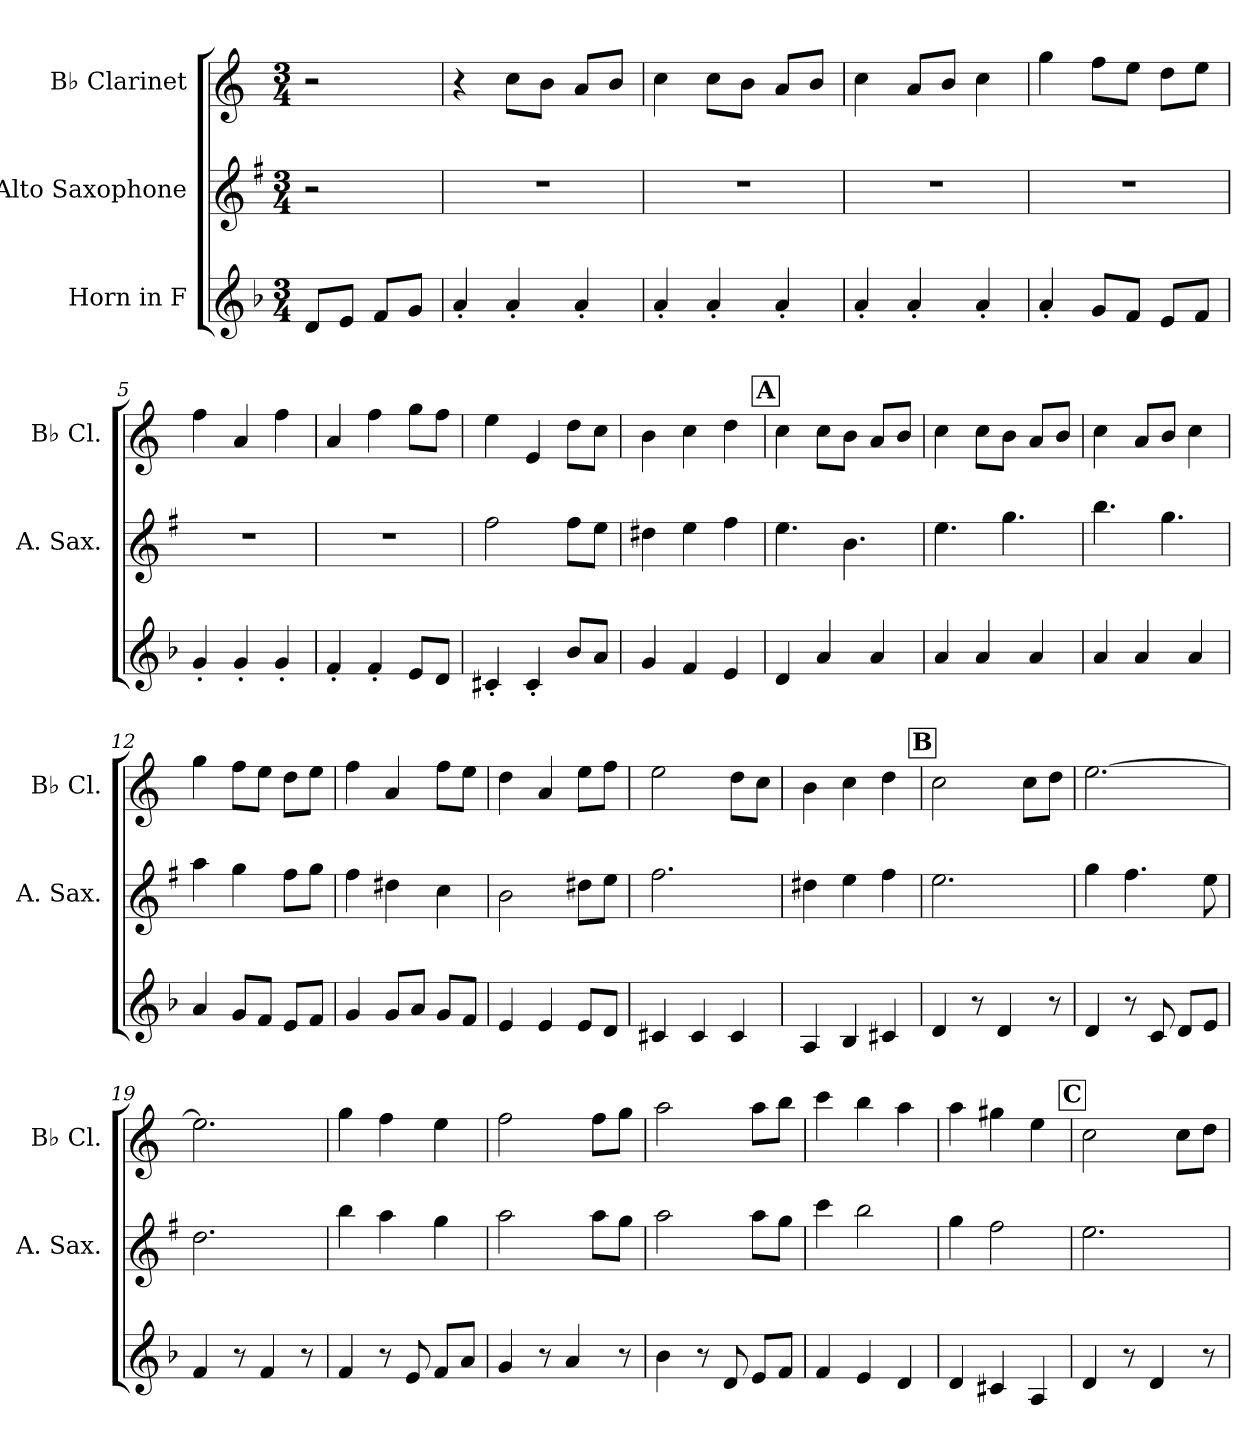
**kern	**kern	**kern
*part3	*part2	*part1
*staff3	*staff2	*staff1
*I"Horn in F	*I"Alto Saxophone	*I"B♭ Clarinet
*	*I'A. Sax.	*I'B♭ Cl.
*clefG2	*clefG2	*clefG2
*ITrd4c7	*ITrd5c9	*ITrd1c2
*k[b-e-]	*k[b-e-]	*k[b-e-]
*M3/4	*M3/4	*M3/4
*MM160	*MM160	*MM160
=	=	=
8G/L	2r	2r
8A/J	.	.
8B-/L	.	.
8c/J	.	.
=1	=1	=1
4d'/	2.r	4r
4d'/	.	8b-\L
.	.	8a\J
4d'/	.	8g/L
.	.	8a/J
=2	=2	=2
4d'/	2.r	4b-\
4d'/	.	8b-\L
.	.	8a\J
4d'/	.	8g/L
.	.	8a/J
=3	=3	=3
4d'/	2.r	4b-\
4d'/	.	8g/L
.	.	8a/J
4d'/	.	4b-\
=4	=4	=4
4d'/	2.r	4ff\
8c/L	.	8ee-\L
8B-/J	.	8dd\J
8A/L	.	8cc\L
8B-/J	.	8dd\J
=5	=5	=5
4c'/	2.r	4ee-\
4c'/	.	4g/
4c'/	.	4ee-\
=6	=6	=6
4B-'/	2.r	4g/
4B-'/	.	4ee-\
8A/L	.	8ff\L
8G/J	.	8ee-\J
=7	=7	=7
4F#X'/	2a\	4dd\
4F#'/	.	4d/
8e-/L	8a\L	8cc\L
8d/J	8g\J	8b-\J
!!LO:LB:g=z
=8	=8	=8
4c/	4f#X\	4a\
4B-/	4g\	4b-\
4A/	4a\	4cc\
!!LO:REH:place=s1:a:B:fs=14:t=A
=9	=9	=9
4G/	4.g\	4b-\
4d/	.	8b-\L
.	4.d\	8a\J
4d/	.	8g/L
.	.	8a/J
=10	=10	=10
4d/	4.g\	4b-\
4d/	.	8b-\L
.	4.b-\	8a\J
4d/	.	8g/L
.	.	8a/J
=11	=11	=11
4d/	4.dd\	4b-\
4d/	.	8g/L
.	4.b-\	8a/J
4d/	.	4b-\
=12	=12	=12
4d/	4cc\	4ff\
8c/L	4b-\	8ee-\L
8B-/J	.	8dd\J
8A/L	8a\L	8cc\L
8B-/J	8b-\J	8dd\J
=13	=13	=13
4c/	4a\	4ee-\
8c/L	4f#X\	4g/
8d/J	.	.
8c/L	4e-\	8ee-\L
8B-/J	.	8dd\J
=14	=14	=14
4A/	2d\	4cc\
4A/	.	4g/
8A/L	8f#X\L	8dd\L
8G/J	8g\J	8ee-\J
=15	=15	=15
4F#X/	2.a\	2dd\
4F#/	.	.
4F#/	.	8cc\L
.	.	8b-\J
!!LO:LB:g=z
=16	=16	=16
4D/	4f#X\	4a\
4E-/	4g\	4b-\
4F#X/	4a\	4cc\
!!LO:REH:place=s1:a:B:fs=14:t=B
=17	=17	=17
4G/	2.g\	2b-\
8r	.	.
4G/	.	.
.	.	8b-\L
8r	.	8cc\J
=18	=18	=18
4G/	4b-\	[2.dd\
8r	4.a\	.
8F/	.	.
8G/L	.	.
8A/J	8g\	.
=19	=19	=19
4B-/	2.f\	2.dd\]
8r	.	.
4B-/	.	.
8r	.	.
=20	=20	=20
4B-/	4dd\	4ff\
8r	4cc\	4ee-\
8A/	.	.
8B-/L	4b-\	4dd\
8d/J	.	.
=21	=21	=21
4c/	2cc\	2ee-\
8r	.	.
4d/	.	.
.	8cc\L	8ee-\L
8r	8b-\J	8ff\J
=22	=22	=22
4e-\	2cc\	2gg\
8r	.	.
8G/	.	.
8A/L	8cc\L	8gg\L
8B-/J	8b-\J	8aa\J
=23	=23	=23
4B-/	4ee-\	4bb-\
4A/	2dd\	4aa\
4G/	.	4gg\
!!LO:PB:g=z
=24	=24	=24
4G/	4b-\	4gg\
4F#X/	2a\	4ff#X\
4D/	.	4dd\
!!LO:REH:place=s1:a:B:fs=14:t=C
=25	=25	=25
4G/	2.g\	2b-\
8r	.	.
4G/	.	.
.	.	8b-\L
8r	.	8cc\J
=	=	=
*-	*-	*-
